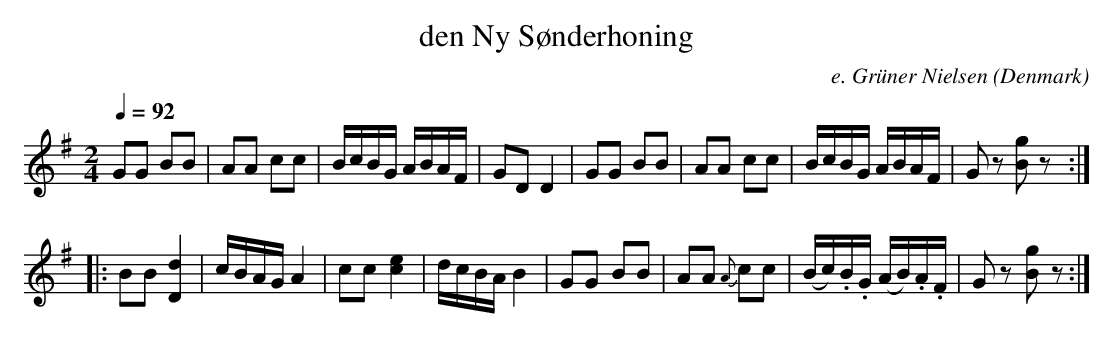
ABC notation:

X:1
T:den Ny Sønderhoning
C:e. Grüner Nielsen
L:1/8
M:2/4
O:Denmark
Q:1/4=92
K:G
GG BB| AA cc| B/c/B/G/ A/B/A/F/| GD D2|\
GG BB| AA cc| B/c/B/G/ A/B/A/F/| Gz [gB]z :|
|:BB [d2D2]| c/B/A/G/ A2| cc [e2c2]| d/c/B/A/ B2|\
GG BB| AA {A}cc| (B/c/).B/.G/ (A/B/).A/.F/| Gz [gB]z :|
